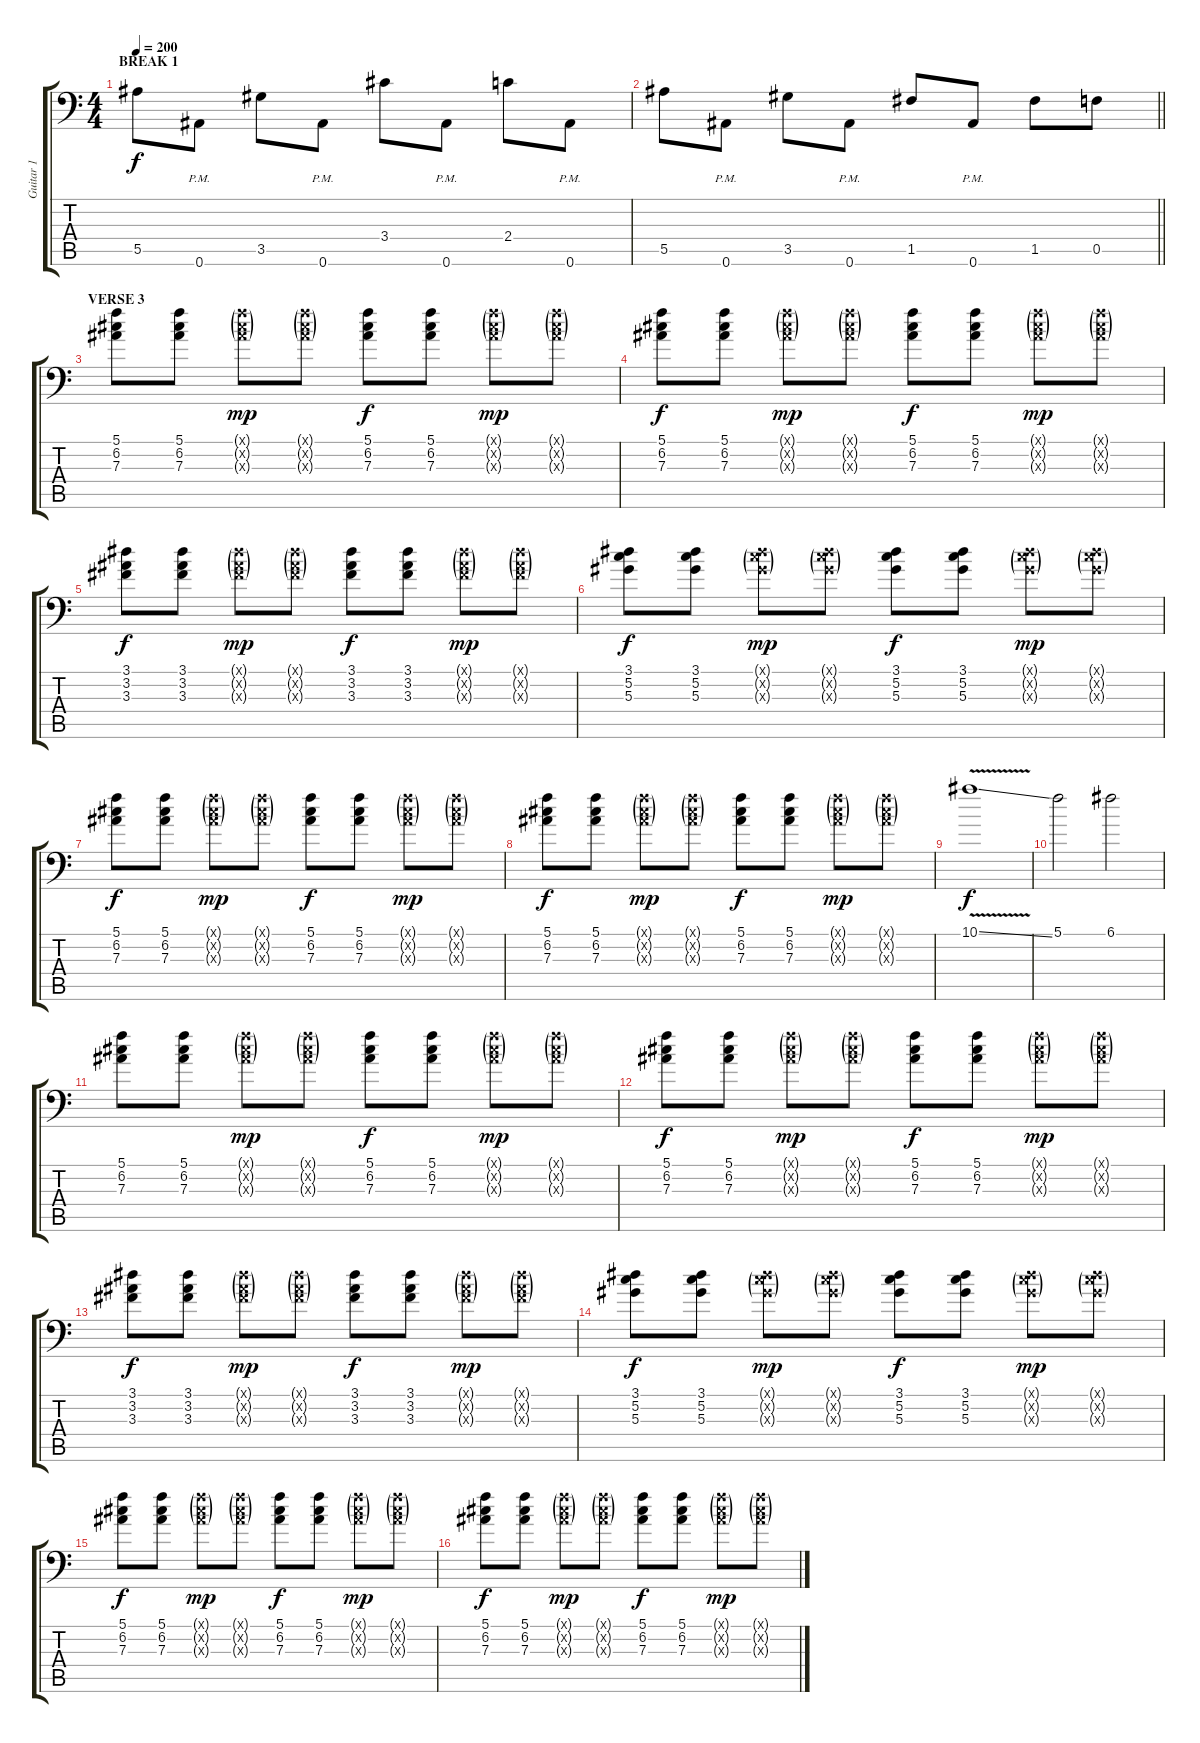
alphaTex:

\track ("Guitar 1" "Guitar 1") {instrument distortionguitar}
\staff {score tabs}
\tuning (C4 G3 Eb3 Bb2 F2 Bb1) {hide}
\ts (4 4)
\section ("" "BREAK 1")
\tempo 200
\clef f4
\ks c
5.5.8{dy f} 0.6{pm}.8 3.5.8 0.6{pm}.8 3.4.8 0.6{pm}.8 2.4.8 0.6{pm}.8 |
\barLineRight lightlight
5.5.8 0.6{pm}.8 3.5.8 0.6{pm}.8 1.5.8 0.6{pm}.8 1.5.8 0.5.8 |
\section ("" "VERSE 3")
(5.1 6.2 7.3).8 (5.1 6.2 7.3).8 (5.1{g x} 6.2{g x} 7.3{g x}).8{dy mp} (5.1{g x} 6.2{g x} 7.3{g x}).8 (5.1 6.2 7.3).8{dy f} (5.1 6.2 7.3).8 (5.1{g x} 6.2{g x} 7.3{g x}).8{dy mp} (5.1{g x} 6.2{g x} 7.3{g x}).8 |
(5.1 6.2 7.3).8{dy f} (5.1 6.2 7.3).8 (5.1{g x} 6.2{g x} 7.3{g x}).8{dy mp} (5.1{g x} 6.2{g x} 7.3{g x}).8 (5.1 6.2 7.3).8{dy f} (5.1 6.2 7.3).8 (5.1{g x} 6.2{g x} 7.3{g x}).8{dy mp} (5.1{g x} 6.2{g x} 7.3{g x}).8 |
(3.1 3.2 3.3).8{dy f} (3.1 3.2 3.3).8 (3.1{g x} 3.2{g x} 3.3{g x}).8{dy mp} (3.1{g x} 3.2{g x} 3.3{g x}).8 (3.1 3.2 3.3).8{dy f} (3.1 3.2 3.3).8 (3.1{g x} 3.2{g x} 3.3{g x}).8{dy mp} (3.1{g x} 3.2{g x} 3.3{g x}).8 |
(3.1 5.2 5.3).8{dy f} (3.1 5.2 5.3).8 (3.1{g x} 5.2{g x} 5.3{g x}).8{dy mp} (3.1{g x} 5.2{g x} 5.3{g x}).8 (3.1 5.2 5.3).8{dy f} (3.1 5.2 5.3).8 (3.1{g x} 5.2{g x} 5.3{g x}).8{dy mp} (3.1{g x} 5.2{g x} 5.3{g x}).8 |
(5.1 6.2 7.3).8{dy f} (5.1 6.2 7.3).8 (5.1{g x} 6.2{g x} 7.3{g x}).8{dy mp} (5.1{g x} 6.2{g x} 7.3{g x}).8 (5.1 6.2 7.3).8{dy f} (5.1 6.2 7.3).8 (5.1{g x} 6.2{g x} 7.3{g x}).8{dy mp} (5.1{g x} 6.2{g x} 7.3{g x}).8 |
(5.1 6.2 7.3).8{dy f} (5.1 6.2 7.3).8 (5.1{g x} 6.2{g x} 7.3{g x}).8{dy mp} (5.1{g x} 6.2{g x} 7.3{g x}).8 (5.1 6.2 7.3).8{dy f} (5.1 6.2 7.3).8 (5.1{g x} 6.2{g x} 7.3{g x}).8{dy mp} (5.1{g x} 6.2{g x} 7.3{g x}).8 |
10.1{v ss}.1{dy f} |
5.1.2 6.1.2 |
(5.1 6.2 7.3).8 (5.1 6.2 7.3).8 (5.1{g x} 6.2{g x} 7.3{g x}).8{dy mp} (5.1{g x} 6.2{g x} 7.3{g x}).8 (5.1 6.2 7.3).8{dy f} (5.1 6.2 7.3).8 (5.1{g x} 6.2{g x} 7.3{g x}).8{dy mp} (5.1{g x} 6.2{g x} 7.3{g x}).8 |
(5.1 6.2 7.3).8{dy f} (5.1 6.2 7.3).8 (5.1{g x} 6.2{g x} 7.3{g x}).8{dy mp} (5.1{g x} 6.2{g x} 7.3{g x}).8 (5.1 6.2 7.3).8{dy f} (5.1 6.2 7.3).8 (5.1{g x} 6.2{g x} 7.3{g x}).8{dy mp} (5.1{g x} 6.2{g x} 7.3{g x}).8 |
(3.1 3.2 3.3).8{dy f} (3.1 3.2 3.3).8 (3.1{g x} 3.2{g x} 3.3{g x}).8{dy mp} (3.1{g x} 3.2{g x} 3.3{g x}).8 (3.1 3.2 3.3).8{dy f} (3.1 3.2 3.3).8 (3.1{g x} 3.2{g x} 3.3{g x}).8{dy mp} (3.1{g x} 3.2{g x} 3.3{g x}).8 |
(3.1 5.2 5.3).8{dy f} (3.1 5.2 5.3).8 (3.1{g x} 5.2{g x} 5.3{g x}).8{dy mp} (3.1{g x} 5.2{g x} 5.3{g x}).8 (3.1 5.2 5.3).8{dy f} (3.1 5.2 5.3).8 (3.1{g x} 5.2{g x} 5.3{g x}).8{dy mp} (3.1{g x} 5.2{g x} 5.3{g x}).8 |
(5.1 6.2 7.3).8{dy f} (5.1 6.2 7.3).8 (5.1{g x} 6.2{g x} 7.3{g x}).8{dy mp} (5.1{g x} 6.2{g x} 7.3{g x}).8 (5.1 6.2 7.3).8{dy f} (5.1 6.2 7.3).8 (5.1{g x} 6.2{g x} 7.3{g x}).8{dy mp} (5.1{g x} 6.2{g x} 7.3{g x}).8 |
(5.1 6.2 7.3).8{dy f} (5.1 6.2 7.3).8 (5.1{g x} 6.2{g x} 7.3{g x}).8{dy mp} (5.1{g x} 6.2{g x} 7.3{g x}).8 (5.1 6.2 7.3).8{dy f} (5.1 6.2 7.3).8 (5.1{g x} 6.2{g x} 7.3{g x}).8{dy mp} (5.1{g x} 6.2{g x} 7.3{g x}).8
